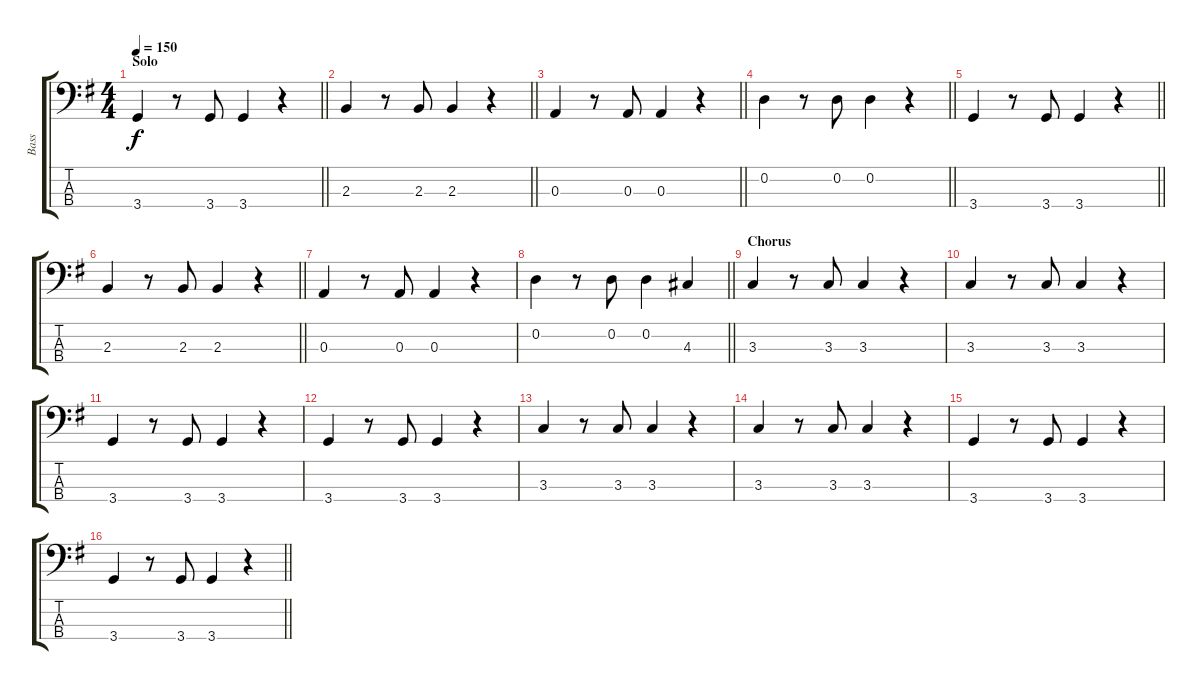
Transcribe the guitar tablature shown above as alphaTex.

\track ("Bass" "Bass") {instrument electricbassfinger}
\staff {score tabs}
\tuning (G2 D2 A1 E1) {hide}
\ts (4 4)
\section ("" "Solo")
\tempo 150
\clef f4
\barLineRight lightlight
\ks g
3.4.4{dy f} r.8 3.4.8 3.4.4 r.4 |
\barLineRight lightlight
2.3.4 r.8 2.3.8 2.3.4 r.4 |
\barLineRight lightlight
0.3.4 r.8 0.3.8 0.3.4 r.4 |
\barLineRight lightlight
0.2.4 r.8 0.2.8 0.2.4 r.4 |
\barLineRight lightlight
3.4.4 r.8 3.4.8 3.4.4 r.4 |
\barLineRight lightlight
2.3.4 r.8 2.3.8 2.3.4 r.4 |
0.3.4 r.8 0.3.8 0.3.4 r.4 |
\barLineRight lightlight
0.2.4 r.8 0.2.8 0.2.4 4.3.4 |
\section ("" "Chorus")
3.3.4 r.8 3.3.8 3.3.4 r.4 |
3.3.4 r.8 3.3.8 3.3.4 r.4 |
3.4.4 r.8 3.4.8 3.4.4 r.4 |
3.4.4 r.8 3.4.8 3.4.4 r.4 |
3.3.4 r.8 3.3.8 3.3.4 r.4 |
3.3.4 r.8 3.3.8 3.3.4 r.4 |
3.4.4 r.8 3.4.8 3.4.4 r.4 |
\barLineRight lightlight
3.4.4 r.8 3.4.8 3.4.4 r.4
